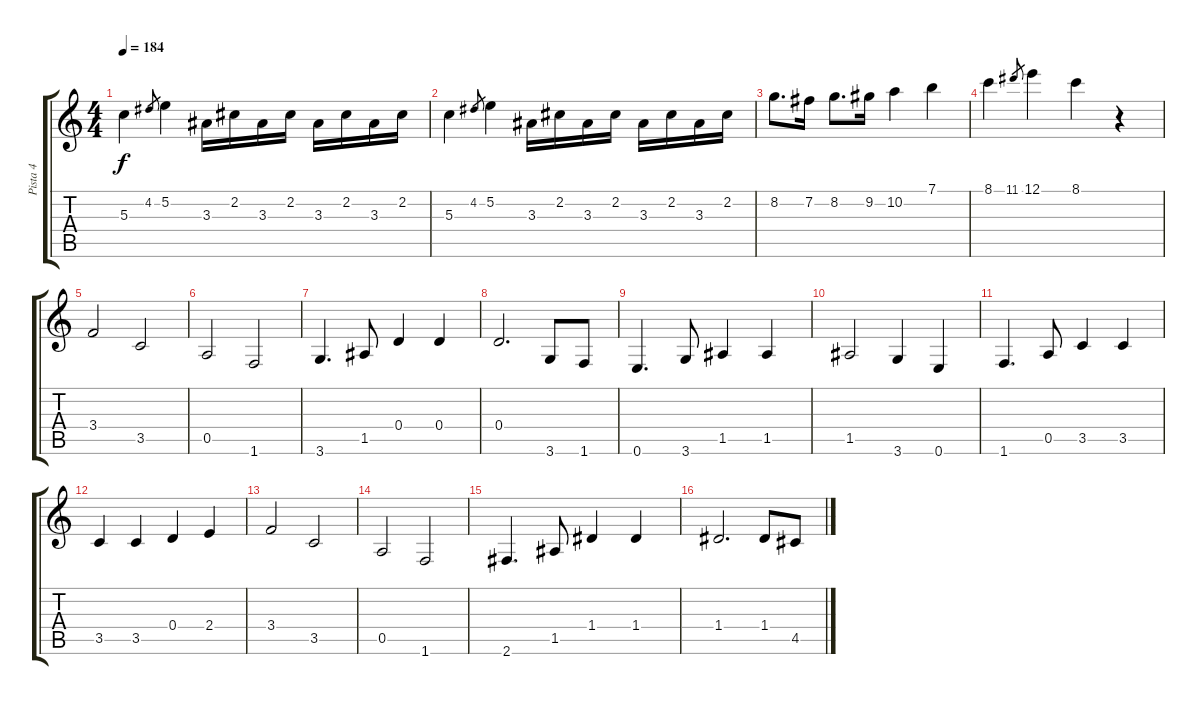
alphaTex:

\track ("Pista 4" "Pista 4") {instrument electricguitarjazz}
\staff {score tabs}
\tuning (E4 B3 G3 D3 A2 E2) {hide}
\ts (4 4)
\tempo 184
\clef g2
\ks c
5.3.4{dy f} 4.2.8{gr} 5.2.4 3.3.16 2.2.16 3.3.16 2.2.16 3.3.16 2.2.16 3.3.16 2.2.16 |
5.3.4 4.2.8{gr} 5.2.4 3.3.16 2.2.16 3.3.16 2.2.16 3.3.16 2.2.16 3.3.16 2.2.16 |
8.2.8{d} 7.2.16 8.2.8{d} 9.2.16 10.2.4 7.1.4 |
8.1.4 11.1.8{gr} 12.1.4 8.1.4 r.4 |
3.4.2 3.5.2 |
0.5.2 1.6.2 |
3.6.4{d} 1.5.8 0.4.4 0.4.4 |
0.4.2{d} 3.6.8 1.6.8 |
0.6.4{d} 3.6.8 1.5.4 1.5.4 |
1.5.2 3.6.4 0.6.4 |
1.6.4{d} 0.5.8 3.5.4 3.5.4 |
3.5.4 3.5.4 0.4.4 2.4.4 |
3.4.2 3.5.2 |
0.5.2 1.6.2 |
2.6.4{d} 1.5.8 1.4.4 1.4.4 |
1.4.2{d} 1.4.8 4.5.8
